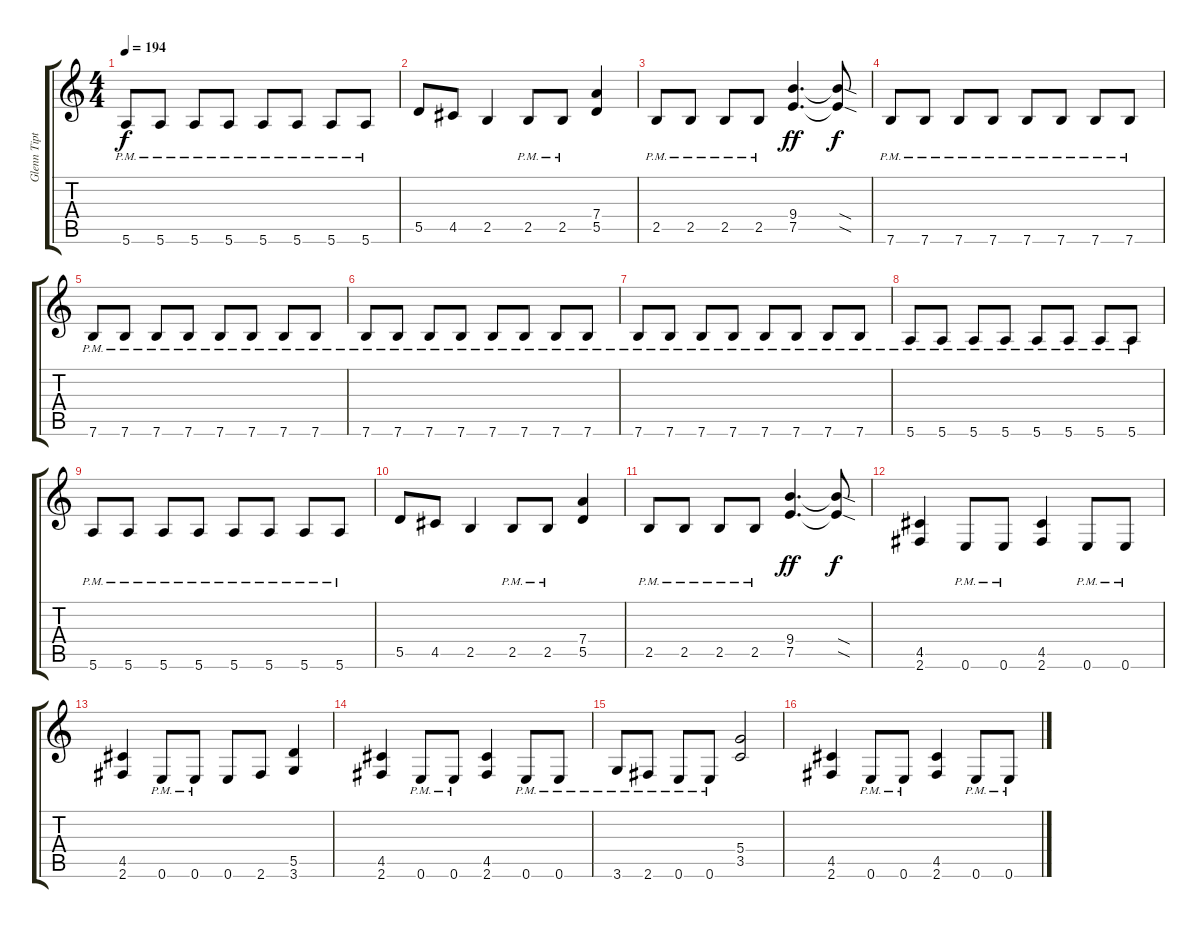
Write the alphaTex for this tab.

\track ("Glenn Tipton" "Glenn Tipt") {instrument distortionguitar}
\staff {score tabs}
\tuning (E4 B3 G3 D3 A2 E2) {hide}
\ts (4 4)
\tempo 194
\clef g2
\ks c
5.6{pm}.8{dy f} 5.6{pm}.8 5.6{pm}.8 5.6{pm}.8 5.6{pm}.8 5.6{pm}.8 5.6{pm}.8 5.6{pm}.8 |
5.5.8 4.5.8 2.5.4 2.5{pm}.8 2.5{pm}.8 (7.4 5.5).4 |
2.5{pm}.8 2.5{pm}.8 2.5{pm}.8 2.5{pm}.8 (9.4 7.5).4{d dy ff} (9.4{sod t} 7.5{sod t}).8{dy f} |
7.6{pm}.8 7.6{pm}.8 7.6{pm}.8 7.6{pm}.8 7.6{pm}.8 7.6{pm}.8 7.6{pm}.8 7.6{pm}.8 |
7.6{pm}.8 7.6{pm}.8 7.6{pm}.8 7.6{pm}.8 7.6{pm}.8 7.6{pm}.8 7.6{pm}.8 7.6{pm}.8 |
7.6{pm}.8 7.6{pm}.8 7.6{pm}.8 7.6{pm}.8 7.6{pm}.8 7.6{pm}.8 7.6{pm}.8 7.6{pm}.8 |
7.6{pm}.8 7.6{pm}.8 7.6{pm}.8 7.6{pm}.8 7.6{pm}.8 7.6{pm}.8 7.6{pm}.8 7.6{pm}.8 |
5.6{pm}.8 5.6{pm}.8 5.6{pm}.8 5.6{pm}.8 5.6{pm}.8 5.6{pm}.8 5.6{pm}.8 5.6{pm}.8 |
5.6{pm}.8 5.6{pm}.8 5.6{pm}.8 5.6{pm}.8 5.6{pm}.8 5.6{pm}.8 5.6{pm}.8 5.6{pm}.8 |
5.5.8 4.5.8 2.5.4 2.5{pm}.8 2.5{pm}.8 (7.4 5.5).4 |
2.5{pm}.8 2.5{pm}.8 2.5{pm}.8 2.5{pm}.8 (9.4 7.5).4{d dy ff} (9.4{sod t} 7.5{sod t}).8{dy f} |
(4.5 2.6).4 0.6{pm}.8 0.6{pm}.8 (4.5 2.6).4 0.6{pm}.8 0.6{pm}.8 |
(4.5 2.6).4 0.6{pm}.8 0.6{pm}.8 0.6.8 2.6.8 (5.5 3.6).4 |
(4.5 2.6).4 0.6{pm}.8 0.6{pm}.8 (4.5 2.6).4 0.6{pm}.8 0.6{pm}.8 |
3.6{pm}.8 2.6{pm}.8 0.6{pm}.8 0.6{pm}.8 (5.4 3.5).2 |
(4.5 2.6).4 0.6{pm}.8 0.6{pm}.8 (4.5 2.6).4 0.6{pm}.8 0.6{pm}.8
